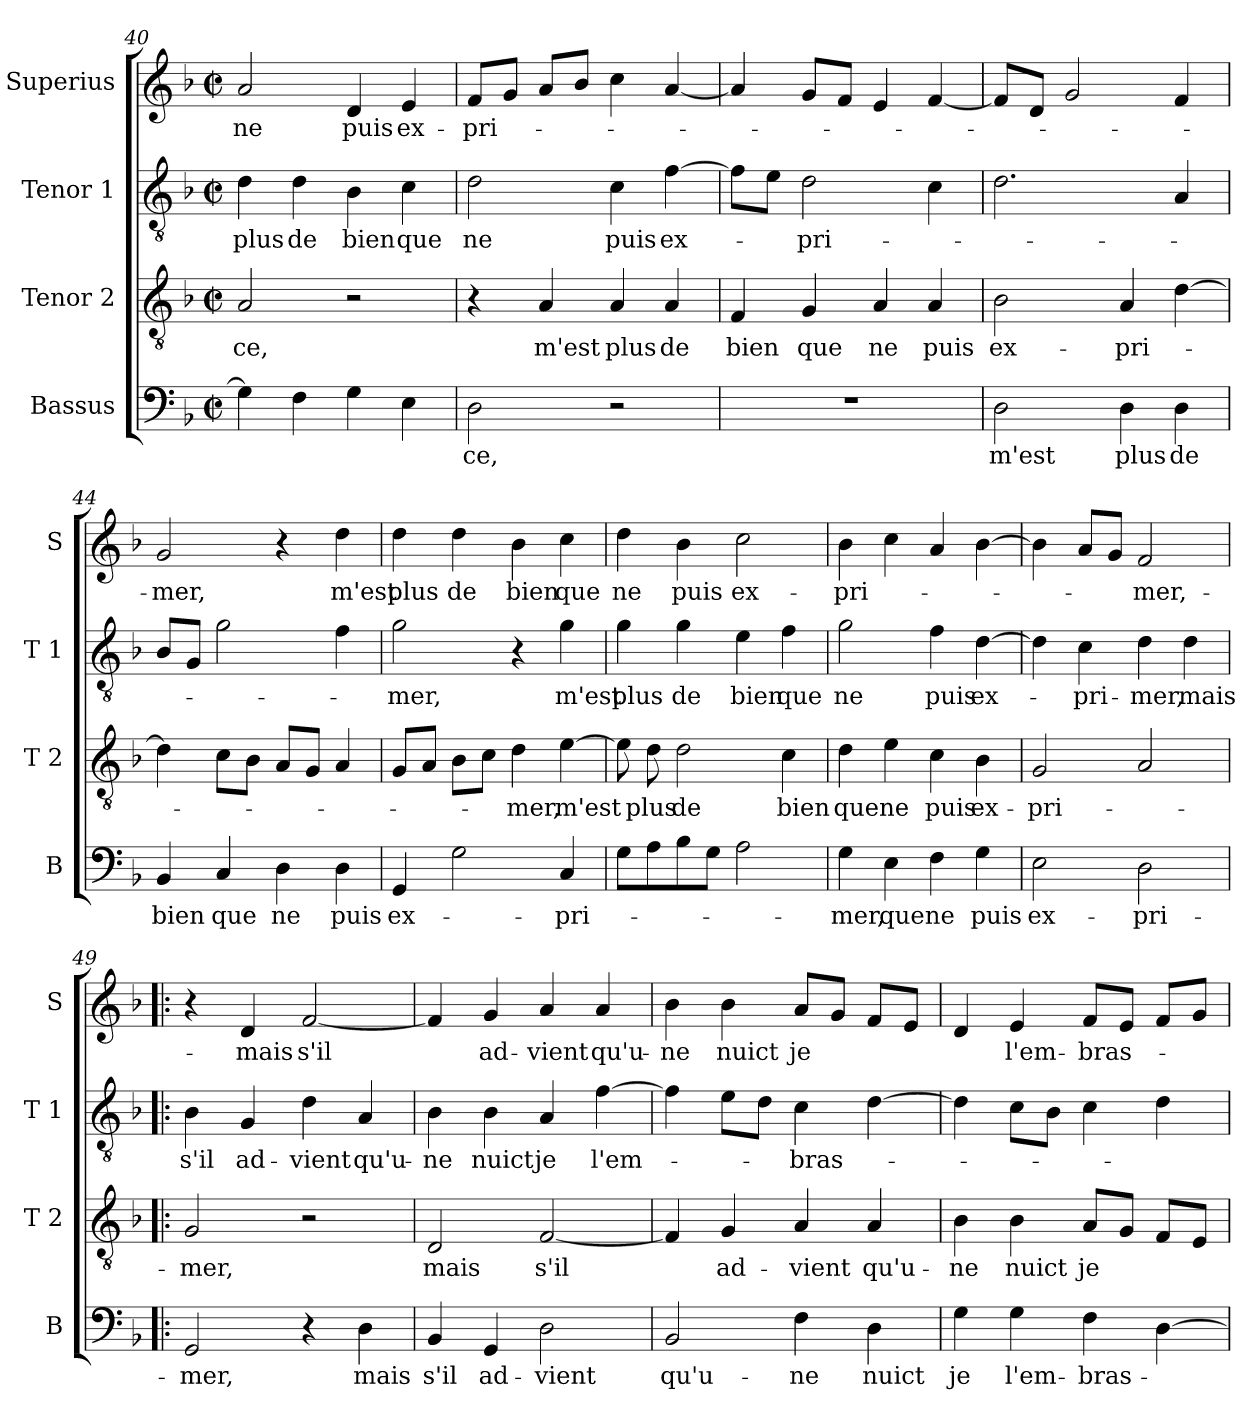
**kern	**text	**kern	**text	**kern	**text	**kern	**text
*part4	*part4	*part3	*part3	*part2	*part2	*part1	*part1
*staff4	*staff4	*staff3	*staff3	*staff2	*staff2	*staff1	*staff1
*I"Bassus	*	*I"Tenor 2	*	*I"Tenor 1	*	*I"Superius	*
*I'B	*	*I'T 2	*	*I'T 1	*	*I'S	*
*clefF4	*	*clefGv2	*	*clefGv2	*	*clefG2	*
*k[b-]	*	*k[b-]	*	*k[b-]	*	*k[b-]	*
*F:	*	*F:	*	*F:	*	*F:	*
*M2/2	*	*M2/2	*	*M2/2	*	*M2/2	*
*met(c|)	*	*met(c|)	*	*met(c|)	*	*met(c|)	*
=40	=40	=40	=40	=40	=40	=40	=40
4G\]	.	2A/	-ce,	4d\	plus	2a/	ne
4F\	.	.	.	4d\	de	.	.
4G\	.	2r	.	4B-\	bien	4d/	puis
4E\	.	.	.	4c\	que	4e/	ex-
=41	=41	=41	=41	=41	=41	=41	=41
2D\	-ce,	4r	.	2d\	ne	8f/L	-pri-
.	.	.	.	.	.	8g/J	.
.	.	4A/	m'est	.	.	8a/L	.
.	.	.	.	.	.	8b-/J	.
2r	.	4A/	plus	4c\	puis	4cc\	.
.	.	4A/	de	[4f\	ex-	[4a/	.
=42	=42	=42	=42	=42	=42	=42	=42
1r	.	4F/	bien	8f\L]	.	4a/]	.
.	.	.	.	8e\J	.	.	.
.	.	4G/	que	2d\	-pri-	8g/L	.
.	.	.	.	.	.	8f/J	.
.	.	4A/	ne	.	.	4e/	.
.	.	4A/	puis	4c\	.	[4f/	.
=43	=43	=43	=43	=43	=43	=43	=43
2D\	m'est	2B-\	ex-	2.d\	.	8f/L]	.
.	.	.	.	.	.	8d/J	.
.	.	.	.	.	.	2g/	.
4D\	plus	4A/	-pri-	.	.	.	.
4D\	de	[4d\	.	4A/	.	4f/	.
=44	=44	=44	=44	=44	=44	=44	=44
4BB-/	bien	4d\]	.	8B-/L	.	2g/	-mer,
.	.	.	.	8G/J	.	.	.
4C/	que	8c\L	.	2g\	.	.	.
.	.	8B-\J	.	.	.	.	.
4D\	ne	8A/L	.	.	.	4r	.
.	.	8G/J	.	.	.	.	.
4D\	puis	4A/	.	4f\	.	4dd\	m'est
!!LO:LB:g=z
=45	=45	=45	=45	=45	=45	=45	=45
4GG/	ex-	8G/L	.	2g\	-mer,	4dd\	plus
.	.	8A/J	.	.	.	.	.
2G\	.	8B-\L	.	.	.	4dd\	de
.	.	8c\J	.	.	.	.	.
.	.	4d\	-mer,	4r	.	4b-\	bien
4C/	-pri-	[4e\	m'est	4g\	m'est	4cc\	que
=46	=46	=46	=46	=46	=46	=46	=46
8G\L	.	8e\]	.	4g\	plus	4dd\	ne
8A\	.	8d\	plus	.	.	.	.
8B-\	.	2d\	de	4g\	de	4b-\	puis
8G\J	.	.	.	.	.	.	.
2A\	.	.	.	4e\	bien	2cc\	ex-
.	.	4c\	bien	4f\	que	.	.
=47	=47	=47	=47	=47	=47	=47	=47
4G\	-mer,	4d\	que	2g\	ne	4b-\	-pri-
4E\	que	4e\	ne	.	.	4cc\	.
4F\	ne	4c\	puis	4f\	puis	4a/	.
4G\	puis	4B-\	ex-	[4d\	ex-	[4b-\	.
=48	=48	=48	=48	=48	=48	=48	=48
2E\	ex-	2G/	-pri-	4d\]	.	4b-\]	.
.	.	.	.	4c\	-pri-	8a/L	.
.	.	.	.	.	.	8g/J	.
2D\	-pri-	2A/	.	4d\	-mer,	2f/	-mer,-
.	.	.	.	4d\	mais	.	.
=49!|:	=49!|:	=49!|:	=49!|:	=49!|:	=49!|:	=49!|:	=49!|:
2GG/	-mer,	2G/	-mer,	4B-\	s'il	4r	.
.	.	.	.	4G/	ad-	4d/	-mais
4r	.	2r	.	4d\	-vient	[2f/	s'il
4D\	mais	.	.	4A/	qu'u-	.	.
!!LO:PB:g=z
=50	=50	=50	=50	=50	=50	=50	=50
4BB-/	s'il	2D/	mais	4B-\	-ne	4f/]	.
4GG/	ad-	.	.	4B-\	nuict	4g/	ad-
2D\	-vient	[2F/	s'il	4A/	je	4a/	-vient
.	.	.	.	[4f\	l'em-	4a/	qu'u-
=51	=51	=51	=51	=51	=51	=51	=51
2BB-/	qu'u-	4F/]	.	4f\]	.	4b-\	-ne
.	.	4G/	ad-	8e\L	.	4b-\	nuict
.	.	.	.	8d\J	.	.	.
4F\	-ne	4A/	-vient	4c\	-bras-	8a/L	je
.	.	.	.	.	.	8g/J	.
4D\	nuict	4A/	qu'u-	[4d\	.	8f/L	.
.	.	.	.	.	.	8e/J	.
=52	=52	=52	=52	=52	=52	=52	=52
4G\	je	4B-\	-ne	4d\]	.	4d/	.
4G\	l'em-	4B-\	nuict	8c\L	.	4e/	l'em-
.	.	.	.	8B-\J	.	.	.
4F\	-bras-	8A/L	je	4c\	.	8f/L	-bras-
.	.	8G/J	.	.	.	8e/J	.
[4D\	.	8F/L	.	4d\	.	8f/L	.
.	.	8E/J	.	.	.	8g/J	.
=	=	=	=	=	=	=	=
*-	*-	*-	*-	*-	*-	*-	*-
